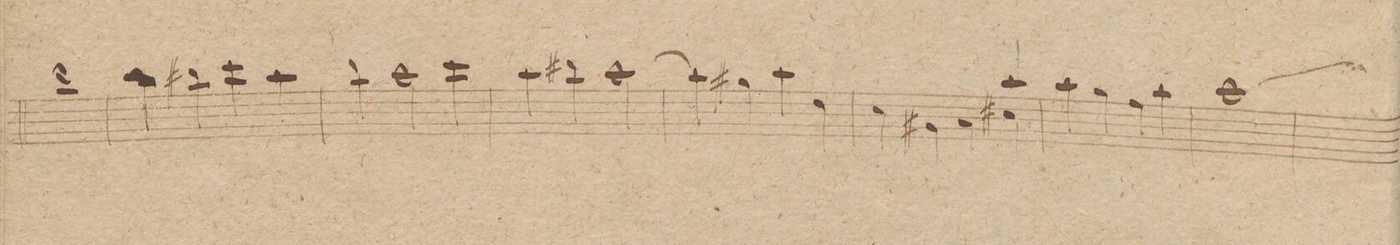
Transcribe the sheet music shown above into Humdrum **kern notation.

**kern	**dynam
*I"Fagotto. 1mo	*
*clefF4	*
*k[f#c#g#]	*
*met(c|)	*
*M2/2	*
1d	.
=240	=240
4c#\	.
4d#X\	.
4e\	.
4c#\	.
=241	=241
4d\	.
2c#\	.
4e\	.
=242	=242
4c#\	.
4d#X\	.
[2c#\	.
=243	=243
4c#\]	.
4B#X\	.
4c#\	.
4F#\	.
=244	=244
4E\	.
4BB#X\	.
4C#\	.
4E#X\ 4c#	.
=245	=245
4c#\	.
4B\	.
4A\	.
4c#\	.
=246	=246
(1c#	.
=247	=247
*-	*-
